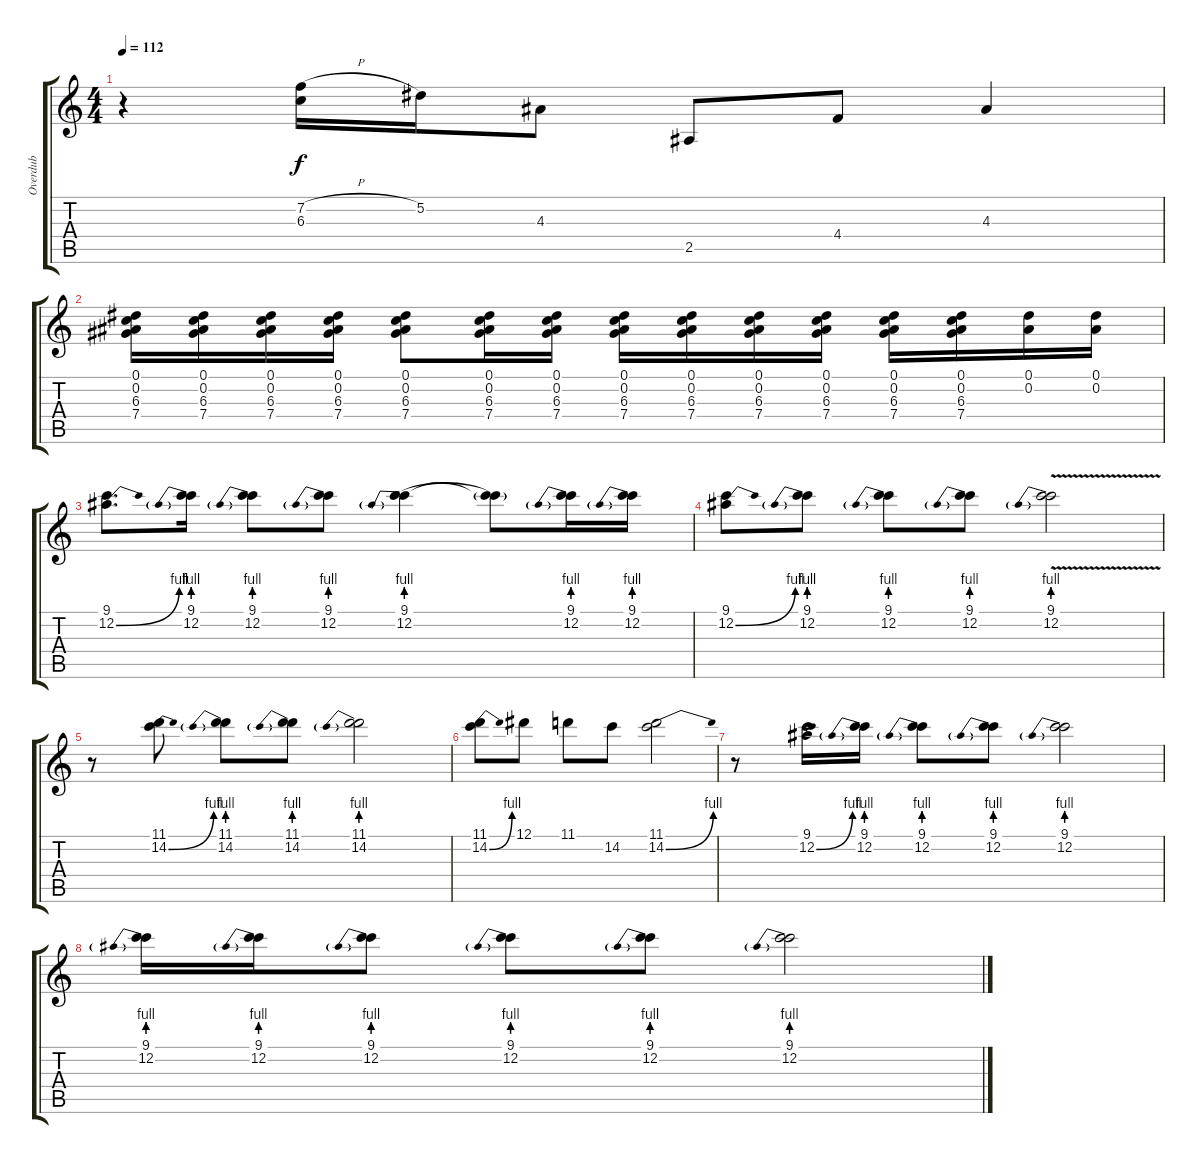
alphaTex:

\track ("Overdub" "Overdub") {instrument fretlessbass}
\staff {score tabs}
\tuning (Eb4 Bb3 Gb3 Db3 Ab2 Eb2) {hide}
\ts (4 4)
\tempo 112
\clef g2
\ks c
r.4{dy f} (7.2{h} 6.3).16 5.2.16 4.3.8 2.5.8 4.4.8 4.3.4 |
(0.1 0.2 6.3 7.4).16 (0.1 0.2 6.3 7.4).16 (0.1 0.2 6.3 7.4).16 (0.1 0.2 6.3 7.4).16 (0.1 0.2 6.3 7.4).8 (0.1 0.2 6.3 7.4).16 (0.1 0.2 6.3 7.4).16 (0.1 0.2 6.3 7.4).16 (0.1 0.2 6.3 7.4).16 (0.1 0.2 6.3 7.4).16 (0.1 0.2 6.3 7.4).16 (0.1 0.2 6.3 7.4).16 (0.1 0.2 6.3 7.4).16 (0.1 0.2).16 (0.1 0.2).16 |
(9.1 12.2{be (bend 0 0 60 4)}).8{d} (9.1 12.2{be (prebend 0 4 60 4)}).16 (9.1 12.2{be (prebend 0 4 60 4)}).8 (9.1 12.2{be (prebend 0 4 60 4)}).8 (9.1 12.2{be (prebend 0 4 60 4)}).4 (9.1{t} 12.2{t}).8 (9.1 12.2{be (prebend 0 4 60 4)}).16 (9.1 12.2{be (prebend 0 4 60 4)}).16 |
(9.1 12.2{be (bend 0 0 60 4)}).8 (9.1 12.2{be (prebend 0 4 60 4)}).8 (9.1 12.2{be (prebend 0 4 60 4)}).8 (9.1 12.2{be (prebend 0 4 60 4)}).8 (9.1{v} 12.2{be (prebend 0 4 60 4) v}).2 |
r.8 (11.1 14.2{be (bend 0 0 60 4)}).8 (11.1 14.2{be (prebend 0 4 60 4)}).8 (11.1 14.2{be (prebend 0 4 60 4)}).8 (11.1 14.2{be (prebend 0 4 60 4)}).2 |
(11.1 14.2{be (bend 0 0 60 4)}).8 12.1.8 11.1.8 14.2.8 (11.1 14.2{be (bend 0 0 60 4)}).2 |
r.8 (9.1 12.2{be (bend 0 0 60 4)}).16 (9.1 12.2{be (prebend 0 4 60 4)}).16 (9.1 12.2{be (prebend 0 4 60 4)}).8 (9.1 12.2{be (prebend 0 4 60 4)}).8 (9.1 12.2{be (prebend 0 4 60 4)}).2 |
(9.1 12.2{be (prebend 0 4 60 4)}).16 (9.1 12.2{be (prebend 0 4 60 4)}).16 (9.1 12.2{be (prebend 0 4 60 4)}).8 (9.1 12.2{be (prebend 0 4 60 4)}).8 (9.1 12.2{be (prebend 0 4 60 4)}).8 (9.1 12.2{be (prebend 0 4 60 4)}).2
